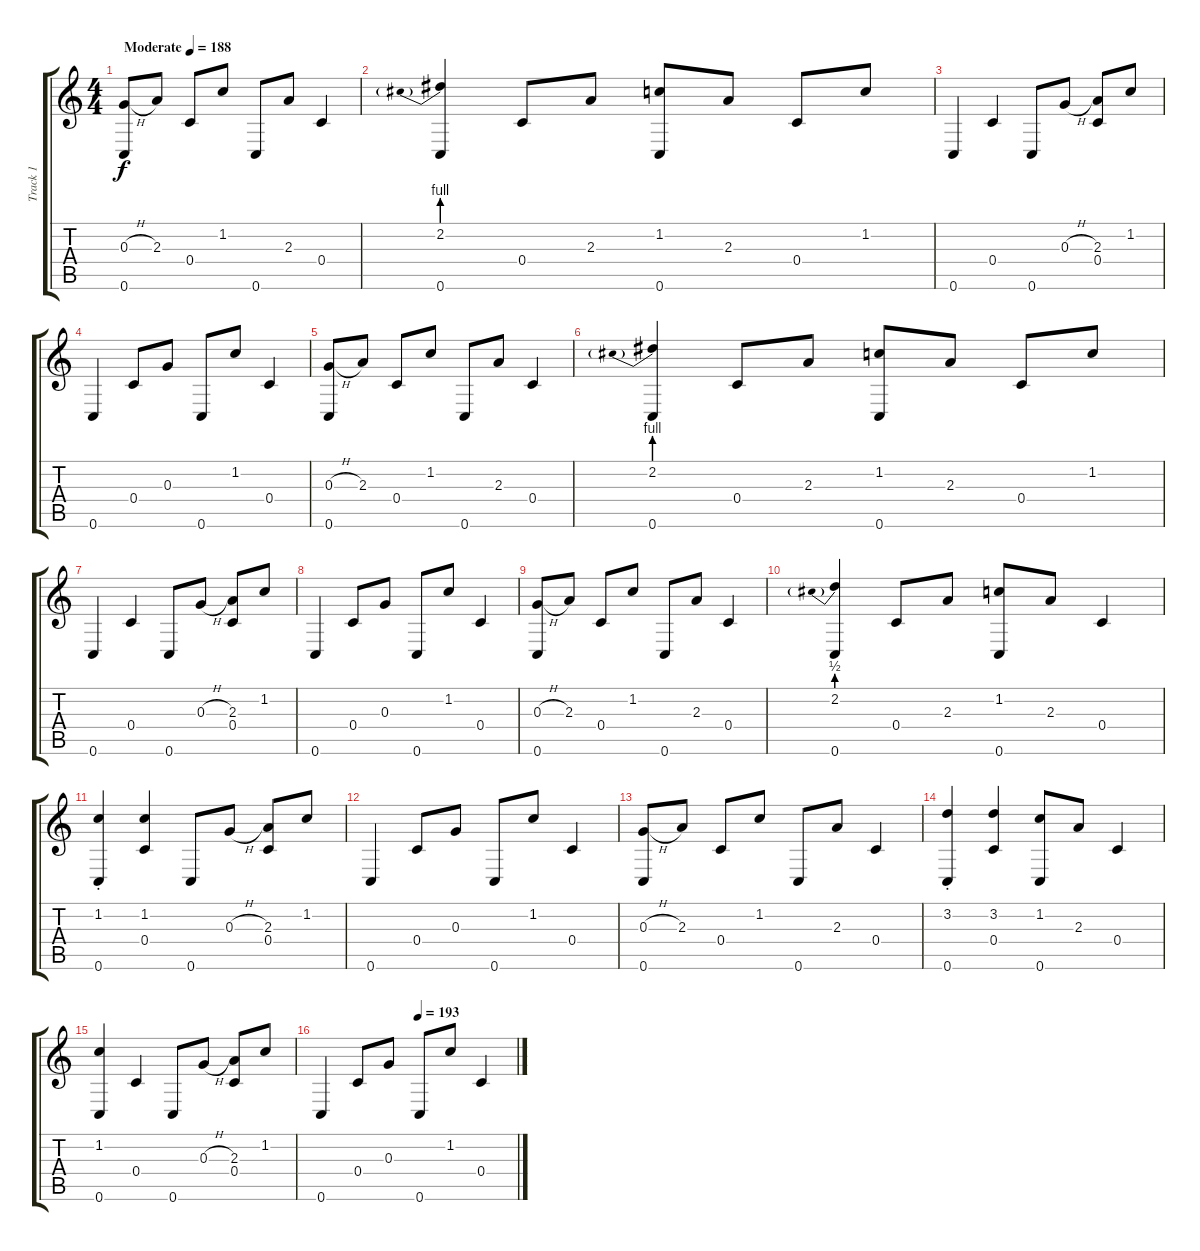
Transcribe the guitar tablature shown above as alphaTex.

\track ("Track 1" "Track 1") {instrument acousticguitarsteel}
\staff {score tabs}
\tuning (E4 B3 G3 C3 G2 C2) {hide}
\ts (4 4)
\tempo (188 "Moderate")
\clef g2
\ks c
(0.3{h} 0.6).8{dy f instrument acousticguitarsteel} 2.3.8 0.4.8 1.2.8 0.6.8 2.3.8 0.4.4 |
(2.2{be (prebend 0 4 60 4)} 0.6).4 0.4.8 2.3.8 (1.2 0.6).8 2.3.8 0.4.8 1.2.8 |
0.6.4 0.4.4 0.6.8 0.3{h}.8 (2.3 0.4).8 1.2.8 |
0.6.4 0.4.8 0.3.8 0.6.8 1.2.8 0.4.4 |
(0.3{h} 0.6).8 2.3.8 0.4.8 1.2.8 0.6.8 2.3.8 0.4.4 |
(2.2{be (prebend 0 4 60 4)} 0.6).4 0.4.8 2.3.8 (1.2 0.6).8 2.3.8 0.4.8 1.2.8 |
0.6.4 0.4.4 0.6.8 0.3{h}.8 (2.3 0.4).8 1.2.8 |
0.6.4 0.4.8 0.3.8 0.6.8 1.2.8 0.4.4 |
(0.3{h} 0.6).8 2.3.8 0.4.8 1.2.8 0.6.8 2.3.8 0.4.4 |
(2.2{be (prebend 0 2 60 2)} 0.6).4 0.4.8 2.3.8 (1.2 0.6).8 2.3.8 0.4.4 |
(1.2{st} 0.6).4 (1.2 0.4).4 0.6.8 0.3{h}.8 (2.3 0.4).8 1.2.8 |
0.6.4 0.4.8 0.3.8 0.6.8 1.2.8 0.4.4 |
(0.3{h} 0.6).8 2.3.8 0.4.8 1.2.8 0.6.8 2.3.8 0.4.4 |
(3.2{st} 0.6).4 (3.2 0.4).4 (1.2 0.6).8 2.3.8 0.4.4 |
(1.2 0.6).4 0.4.4 0.6.8 0.3{h}.8 (2.3 0.4).8 1.2.8 |
\tempo (193 0.5)
0.6.4 0.4.8 0.3.8 0.6.8 1.2.8 0.4.4
